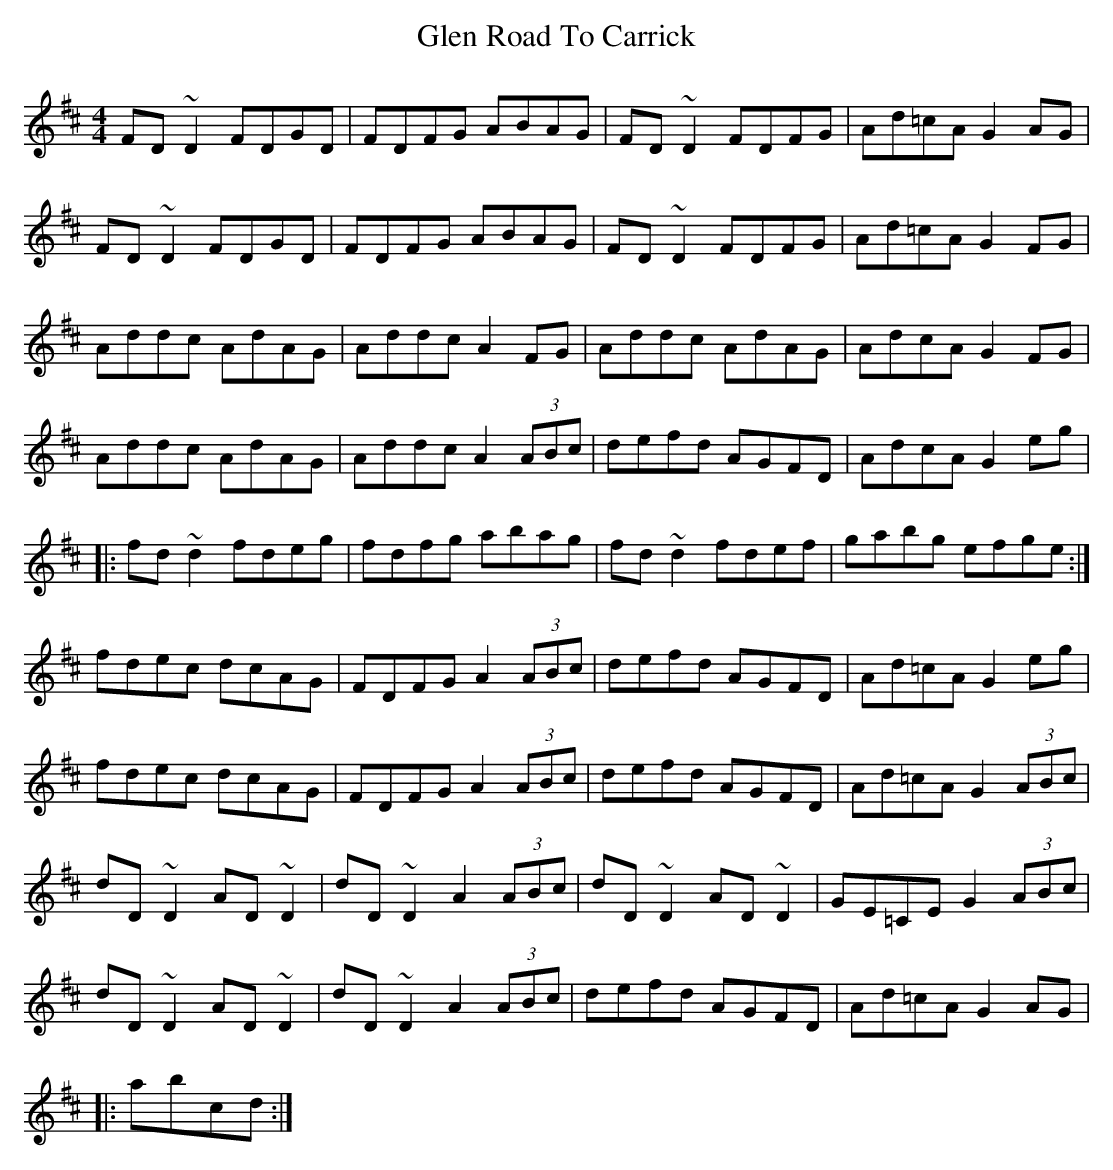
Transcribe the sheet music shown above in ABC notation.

X:1
T: Glen Road To Carrick
M: 4/4
L: 1/8
K: D
FD~D2 FDGD|FDFG ABAG|FD~D2 FDFG|Ad=cA G2AG|
FD~D2 FDGD|FDFG ABAG|FD~D2 FDFG|Ad=cA G2FG|
Addc AdAG|Addc A2FG|Addc AdAG|AdcA G2FG|
Addc AdAG|Addc A2(3ABc|defd AGFD|AdcA G2eg|
|:fd~d2 fdeg|fdfg abag|fd~d2 fdef|gabg efge:|
fdec dcAG|FDFG A2(3ABc|defd AGFD|Ad=cA G2eg|
fdec dcAG|FDFG A2(3ABc|defd AGFD|Ad=cA G2(3ABc|
dD~D2 AD~D2|dD~D2 A2(3ABc|dD~D2 AD~D2|GE=CE G2(3ABc|
dD~D2 AD~D2|dD~D2 A2(3ABc|defd AGFD|Ad=cA G2AG|
|: abcd :|
